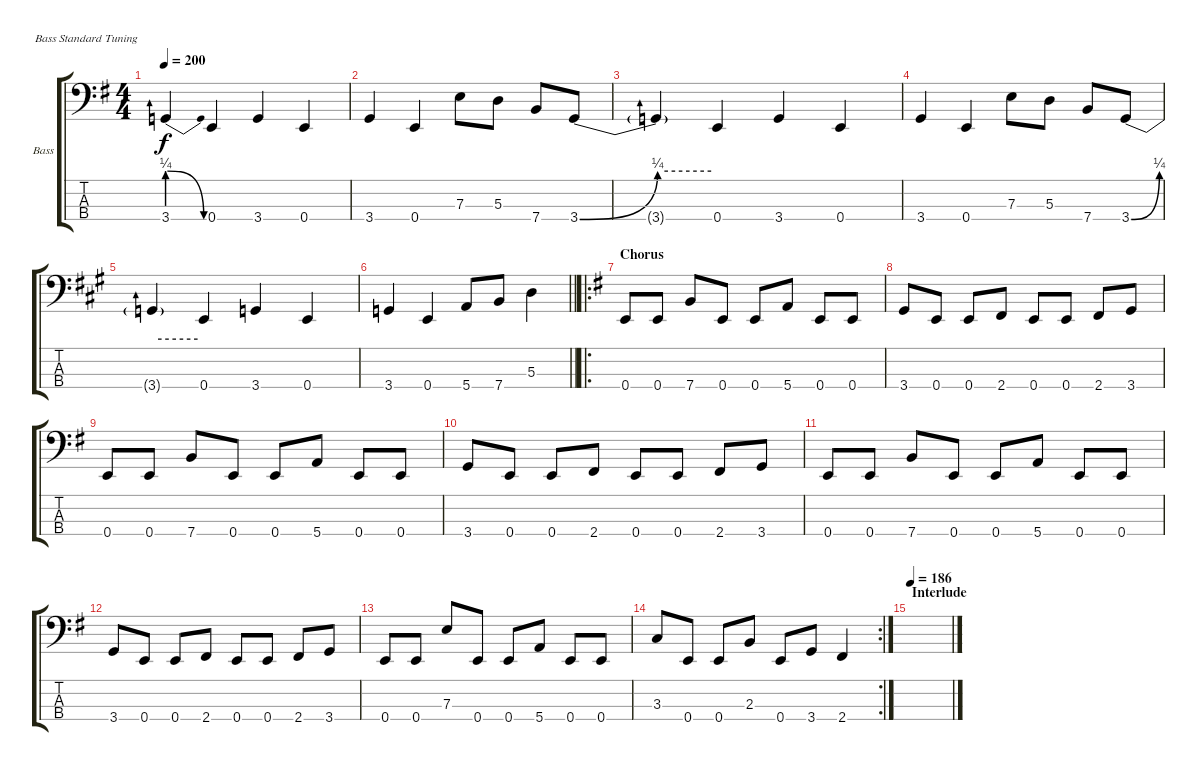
\bracketExtendMode groupsimilarinstruments
\firstSystemTrackNameOrientation horizontal
\otherSystemsTrackNameOrientation horizontal
\track ("Bass" "Bass") {instrument electricbassfinger}
\staff {score tabs}
\tuning (G2 D2 A1 E1)
\ts (4 4)
\tempo 200
\clef f4
\scale
0.3
\ks g
3.4{be (release 0 1 60 0) t}.4{dy f} 0.4.4 3.4.4 0.4.4 |
\scale
0.35 3.4.4 0.4.4 7.3.8 5.3.8 7.4.8 3.4{be (bend 0 0 60 1)}.8 |
\scale
0.275229 3.4{be (hold 0 1 60 1) t}.4 0.4.4 3.4.4 0.4.4 |
\scale
0.321101 3.4.4 0.4.4 7.3.8 5.3.8 7.4.8 3.4{be (bend 0 0 60 1)}.8 |
\scale
0.40367
\ks a
3.4{be (hold 0 1 60 1) t}.4 0.4.4 3.4.4 0.4.4 |
\scale
0.251938
\barLineRight lightlight
3.4.4 0.4.4 5.4.8 7.4.8 5.3.4 |
\ro
\section ("" "Chorus")
\scale
0.437984
\ks g
0.4.8 0.4.8 7.4.8 0.4.8 0.4.8 5.4.8 0.4.8 0.4.8 |
\scale
0.310078 3.4.8 0.4.8 0.4.8 2.4.8 0.4.8 0.4.8 2.4.8 3.4.8 |
\scale
0.333333 0.4.8 0.4.8 7.4.8 0.4.8 0.4.8 5.4.8 0.4.8 0.4.8 |
\scale
0.333333 3.4.8 0.4.8 0.4.8 2.4.8 0.4.8 0.4.8 2.4.8 3.4.8 |
\scale
0.333333 0.4.8 0.4.8 7.4.8 0.4.8 0.4.8 5.4.8 0.4.8 0.4.8 |
\scale
0.336134 3.4.8 0.4.8 0.4.8 2.4.8 0.4.8 0.4.8 2.4.8 3.4.8 |
\scale
0.336134 0.4.8 0.4.8 7.3.8 0.4.8 0.4.8 5.4.8 0.4.8 0.4.8 |
\rc 2
\scale
0.327731 3.3.8 0.4.8 0.4.8 2.3.8 0.4.8 3.4.8 2.4.4 |
\section ("" "Interlude")
\tempo 186
\scale
0.333333 |
\scale
0.333333
